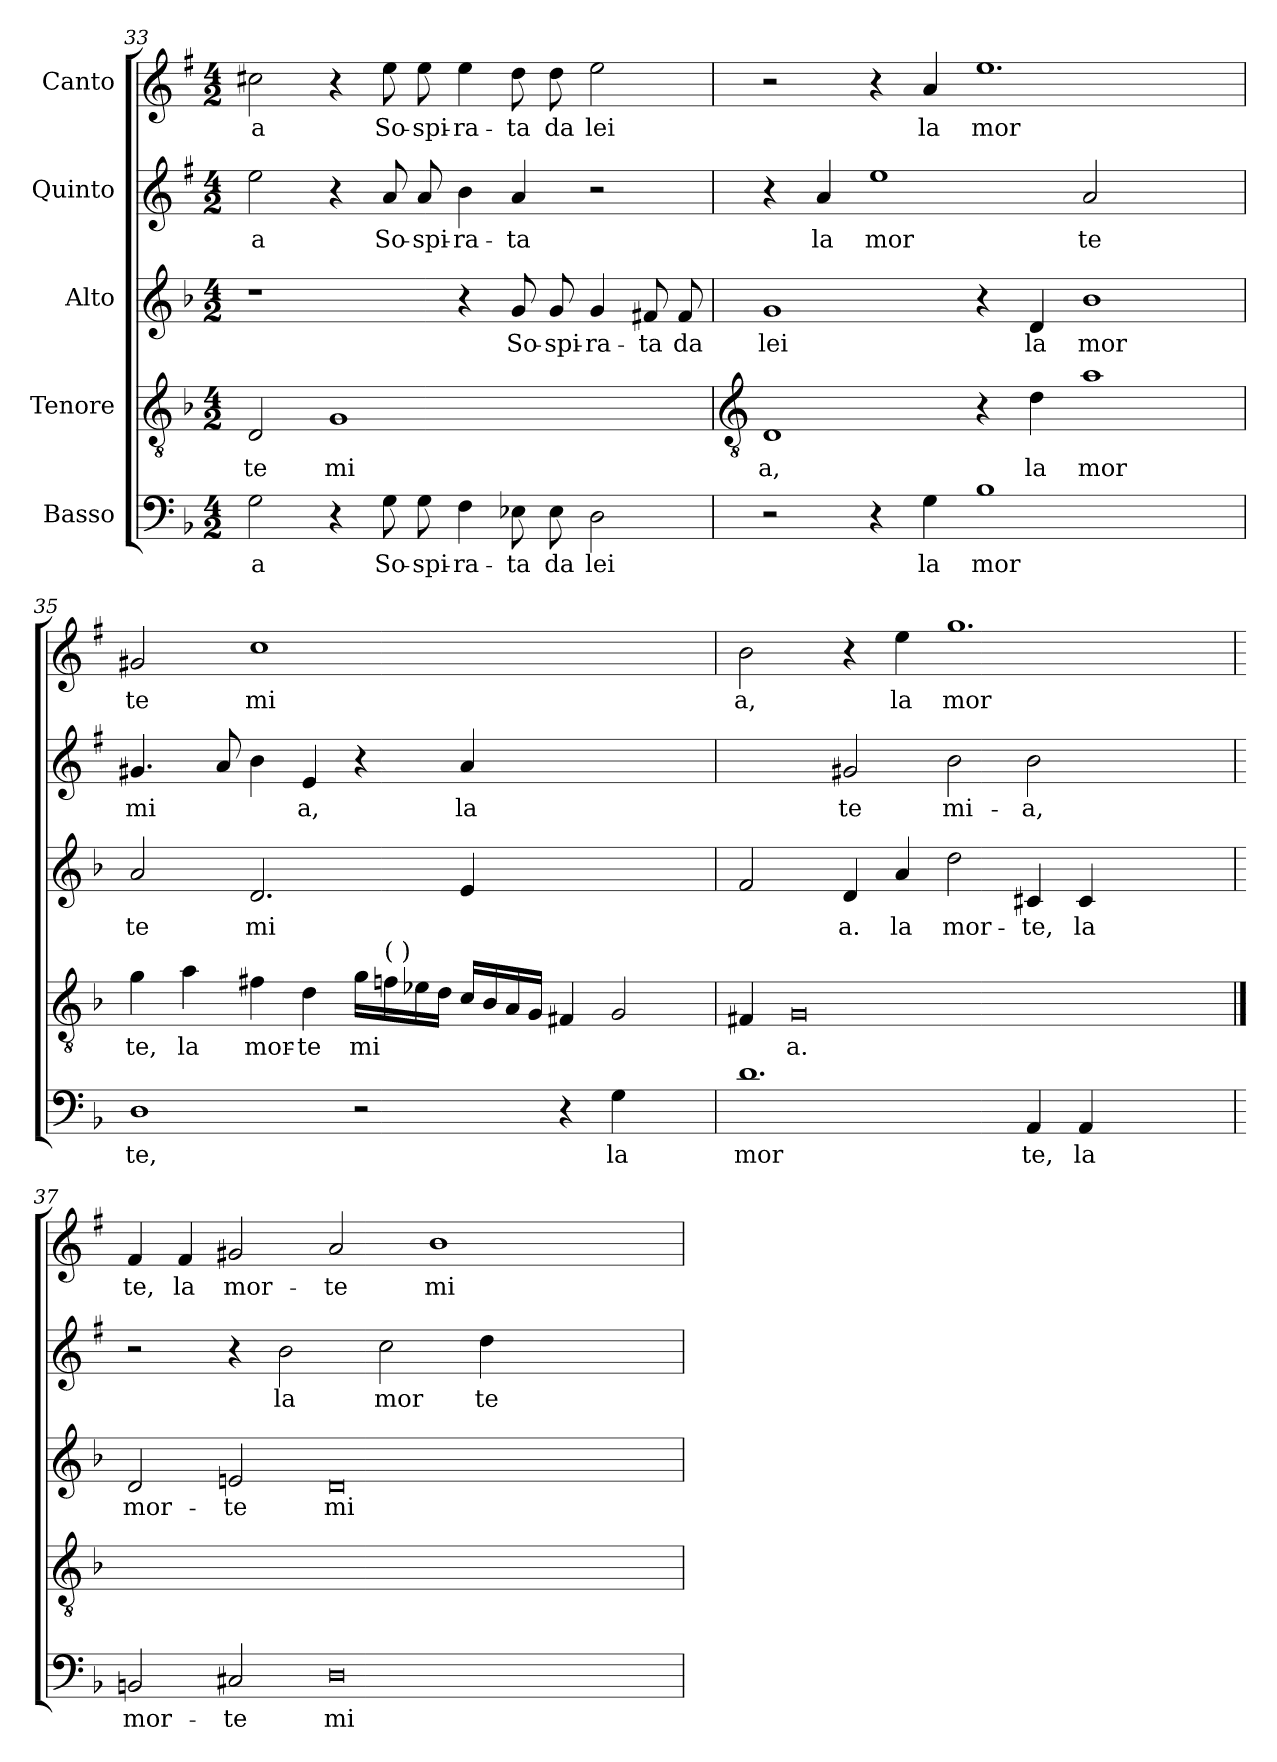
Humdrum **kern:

**kern	**text	**kern	**text	**kern	**text	**kern	**text	**kern	**text
*part5	*part5	*part4	*part4	*part3	*part3	*part2	*part2	*part1	*part1
*staff5	*staff5	*staff4	*staff4	*staff3	*staff3	*staff2	*staff2	*staff1	*staff1
*I"Basso	*	*I"Tenore	*	*I"Alto	*	*I"Quinto	*	*I"Canto	*
!!LO:LB:g=z
*clefF4	*	*clefGv2	*	*clefG2	*	*clefG2	*	*clefG2	*
*	*	*	*	*	*	*ITrd1c2	*	*ITrd1c2	*
*k[b-]	*	*k[b-]	*	*k[b-]	*	*k[b-]	*	*k[b-]	*
*F:	*	*F:	*	*F:	*	*F:	*	*F:	*
*M4/2	*	*M4/2	*	*M4/2	*	*M4/2	*	*M4/2	*
=33	=33	=33	=33	=33	=33	=33	=33	=33	=33
!	!LO:LY:b	!	!LO:LY:b	!	!	!	!LO:LY:b	!	!LO:LY:b
2G	a	2D	te	1r	.	2dd	-a	2b	-a
!	!	!	!LO:LY:b	!	!	!	!	!	!
4r	.	1G	mi	.	.	4r	.	4r	.
!	!LO:LY:b	!	!	!	!	!	!LO:LY:b	!	!LO:LY:b
8G	So-	.	.	.	.	8g	So-	8dd	So-
!	!LO:LY:b	!	!	!	!	!	!LO:LY:b	!	!LO:LY:b
8G	-spi-	.	.	.	.	8g	-spi-	8dd	-spi-
!	!LO:LY:b	!	!	!	!	!	!LO:LY:b	!	!LO:LY:b
4F	-ra-	.	.	4r	.	4a	-ra-	4dd	-ra-
!	!LO:LY:b	!	!	!	!LO:LY:b	!	!LO:LY:b	!	!LO:LY:b
8E-X	-ta	.	.	8g	So-	4g	-ta	8cc	-ta
!	!LO:LY:b	!	!	!	!LO:LY:b	!	!	!	!LO:LY:b
8E-	da	.	.	8g	-spi-	.	.	8cc	da
!	!LO:LY:b	!	!	!	!LO:LY:b	!	!	!	!LO:LY:b
2D	lei	2ryy	.	4g	-ra-	2r	.	2dd	lei
!	!	!	!	!	!LO:LY:b	!	!	!	!
.	.	.	.	8f#X	-ta	.	.	.	.
!	!	!	!	!	!LO:LY:b	!	!	!	!
.	.	.	.	8f#	da	.	.	.	.
!!LO:LB:g=z
=34	=34	=34	=34	=34	=34	=34	=34	=34	=34
*	*	*clefGv2	*	*	*	*	*	*	*
!	!	!	!LO:LY:b	!	!LO:LY:b	!	!	!	!
2r	.	1D	a,	1g	lei	4r	.	2r	.
!	!	!	!	!	!	!	!LO:LY:b	!	!
.	.	.	.	.	.	4g	la	.	.
!	!	!	!	!	!	!	!LO:LY:b	!	!
4r	.	.	.	.	.	1dd	mor	4r	.
!	!LO:LY:b	!	!	!	!	!	!	!	!LO:LY:b
4G	la	.	.	.	.	.	.	4g	la
!	!LO:LY:b	!	!	!	!	!	!	!	!LO:LY:b
1B-	mor	4r	.	4r	.	.	.	1.dd	mor
!	!	!	!LO:LY:b	!	!LO:LY:b	!	!	!	!
.	.	4d	la	4d	la	.	.	.	.
!	!	!	!LO:LY:b	!	!LO:LY:b	!	!LO:LY:b	!	!
.	.	1a	mor	1b-	mor	2g	te	.	.
2ryy	.	.	.	.	.	2ryy	.	.	.
=35	=35	=35	=35	=35	=35	=35	=35	=35	=35
!	!LO:LY:b	!	!LO:LY:b	!	!LO:LY:b	!	!LO:LY:b	!	!LO:LY:b
1D	te,	4g	te,	2a	te	4.f#X	mi	2f#X	te
!	!	!	!LO:LY:b	!	!	!	!	!	!
.	.	4a	la	.	.	.	.	.	.
.	.	.	.	.	.	8g	.	.	.
!	!	!	!LO:LY:b	!	!LO:LY:b	!	!	!	!LO:LY:b
.	.	4f#X	mor-	2.d	mi	4a	.	1b-	mi
!	!	!	!LO:LY:b	!	!	!	!LO:LY:b	!	!
.	.	4d	-te	.	.	4d	a,	.	.
!	!	!	!LO:LY:b	!	!	!	!	!	!
2r	.	16gLL	mi	.	.	4r	.	.	.
!	!	!LO:TX:a:t=(  )	!	!	!	!	!	!	!
.	.	16f	.	.	.	.	.	.	.
.	.	16e-	.	.	.	.	.	.	.
.	.	16dJJ	.	.	.	.	.	.	.
!	!	!	!	!	!	!	!LO:LY:b	!	!
.	.	16cLL	.	4e	.	4g	la	.	.
.	.	16B-	.	.	.	.	.	.	.
.	.	16A	.	.	.	.	.	.	.
.	.	16GJJ	.	.	.	.	.	.	.
!	!	!	!	!	!	!	!LO:LY:b	!	!
4r	.	4F#X	.	2.ryy	.	[2ddyy	mor	2.ryy	.
!	!LO:LY:b	!	!	!	!	!	!	!	!
4G	la	2G	.	.	.	.	.	.	.
4ryy	.	.	.	.	.	4ryy	.	.	.
!!LO:LB:g=z
=36	=36	=36	=36	=36	=36	=36	=36	=36	=36
!	!LO:LY:b	!	!	!	!	!	!	!	!LO:LY:b
1.d	mor	4F#X	.	2f	.	2ddyy]	.	2a	a,
!	!	!	!LO:LY:b	!	!	!	!	!	!
.	.	0G	a.	.	.	.	.	.	.
!	!	!	!	!	!LO:LY:b	!	!LO:LY:b	!	!
.	.	.	.	4d	a.	2f#X	te	4r	.
!	!	!	!	!	!LO:LY:b	!	!	!	!LO:LY:b
.	.	.	.	4a	la	.	.	4dd	la
!	!	!	!	!	!LO:LY:b	!	!LO:LY:b	!	!LO:LY:b
.	.	.	.	2dd	mor-	2a	mi-	1.ff	mor
!	!LO:LY:b	!	!	!	!LO:LY:b	!	!LO:LY:b	!	!
4AA	te,	.	.	4c#X	-te,	2a	-a,	.	.
!	!LO:LY:b	!	!	!	!LO:LY:b	!	!	!	!
4AA	la	.	.	4c#	la	.	.	.	.
2ryy	.	.	.	2ryy	.	2ryy	.	.	.
.	.	4ryy	.	.	.	.	.	.	.
=37	=37	==37	=37	=37	=37	=37	=37	=37	=37
!	!LO:LY:b	!	!	!	!LO:LY:b	!	!	!	!LO:LY:b
2BBn	mor-	0ryy	.	2d	mor-	2r	.	4e	te,
!	!	!	!	!	!	!	!	!	!LO:LY:b
.	.	.	.	.	.	.	.	4e	la
!	!LO:LY:b	!	!	!	!LO:LY:b	!	!	!	!LO:LY:b
2C#X	-te	.	.	2en	-te	4r	.	2f#X	mor-
!	!	!	!	!	!	!	!LO:LY:b	!	!
.	.	.	.	.	.	2a	la	.	.
!	!LO:LY:b	!	!	!	!LO:LY:b	!	!	!	!LO:LY:b
0D	mi	.	.	0d	mi	.	.	2g	-te
!	!	!	!	!	!	!	!LO:LY:b	!	!
.	.	.	.	.	.	2b-	mor	.	.
!	!	!	!	!	!	!	!	!	!LO:LY:b
.	.	.	.	.	.	.	.	1a	mi-
!	!	!	!	!	!	!	!LO:LY:b	!	!
.	.	.	.	.	.	4cc	te	.	.
.	.	1ryy	.	.	.	1ryy	.	.	.
.	.	.	.	.	.	.	.	2ryy	.
=	=	=	=	=	=	=	=	=	=
*-	*-	*-	*-	*-	*-	*-	*-	*-	*-
